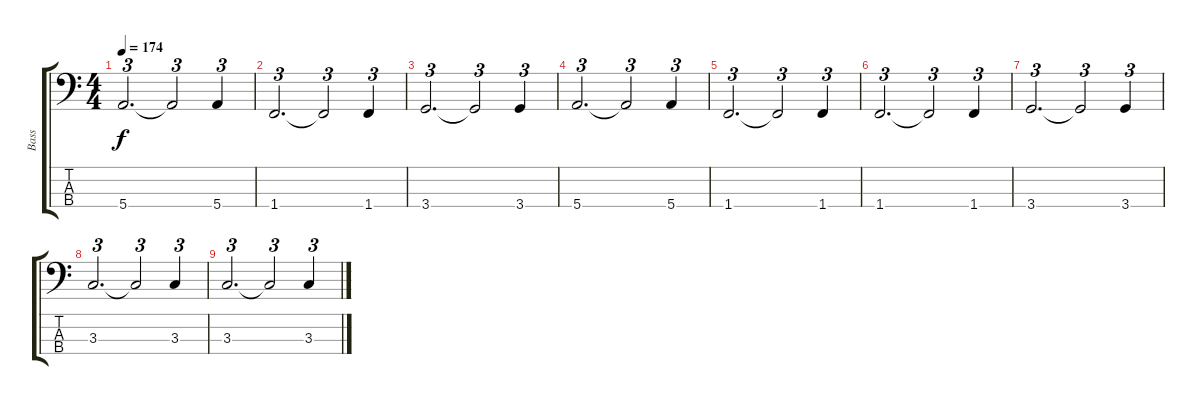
\track ("Bass" "Bass") {instrument electricbassfinger}
\staff {score tabs}
\tuning (G2 D2 A1 E1) {hide}
\ts (4 4)
\tempo 174
\clef f4
\ks c
5.4.2{d tu (3 2) dy f} 5.4{t}.2{tu (3 2)} 5.4.4{tu (3 2)} |
1.4.2{d tu (3 2)} 1.4{t}.2{tu (3 2)} 1.4.4{tu (3 2)} |
3.4.2{d tu (3 2)} 3.4{t}.2{tu (3 2)} 3.4.4{tu (3 2)} |
5.4.2{d tu (3 2)} 5.4{t}.2{tu (3 2)} 5.4.4{tu (3 2)} |
1.4.2{d tu (3 2)} 1.4{t}.2{tu (3 2)} 1.4.4{tu (3 2)} |
1.4.2{d tu (3 2)} 1.4{t}.2{tu (3 2)} 1.4.4{tu (3 2)} |
3.4.2{d tu (3 2)} 3.4{t}.2{tu (3 2)} 3.4.4{tu (3 2)} |
3.3.2{d tu (3 2)} 3.3{t}.2{tu (3 2)} 3.3.4{tu (3 2)} |
3.3.2{d tu (3 2)} 3.3{t}.2{tu (3 2)} 3.3.4{tu (3 2)}
